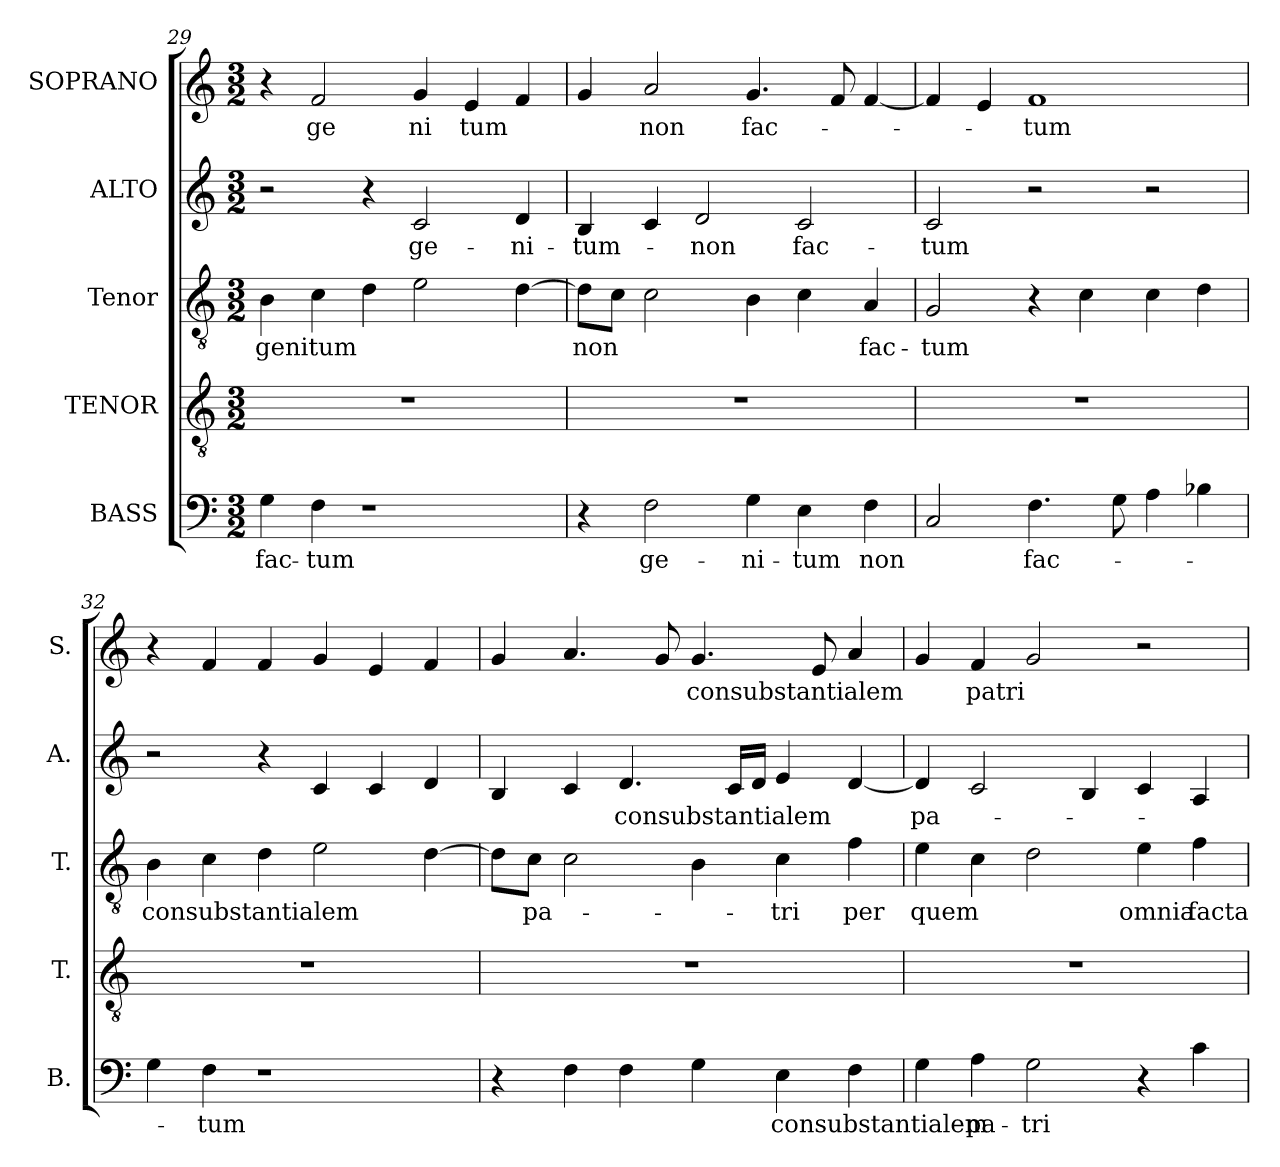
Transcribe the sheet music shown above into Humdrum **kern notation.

**kern	**text	**kern	**kern	**text	**kern	**text	**kern	**text
*part5	*part5	*part4	*part3	*part3	*part2	*part2	*part1	*part1
*staff5	*staff5	*staff4	*staff3	*staff3	*staff2	*staff2	*staff1	*staff1
*I"BASS	*	*I"TENOR	*I"Tenor	*	*I"ALTO	*	*I"SOPRANO	*
*I'B.	*	*I'T.	*I'T.	*	*I'A.	*	*I'S.	*
*clefF4	*	*clefGv2	*clefGv2	*	*clefG2	*	*clefG2	*
*	*	*ITrd7c12	*ITrd7c12	*	*	*	*	*
*k[]	*	*k[]	*k[]	*	*k[]	*	*k[]	*
*C:	*	*C:	*C:	*	*C:	*	*C:	*
*M3/2	*	*M3/2	*M3/2	*	*M3/2	*	*M3/2	*
=29	=29	=29	=29	=29	=29	=29	=29	=29
!	!LO:LY:b:color=#000000	!LO:N:vis=1	!	!	!	!	!	!
!	!	!	!	!LO:LY:b:color=#000000	!	!	!	!
4Gi\	fac-	1.r	4BBi\	genitum	2r	.	4r	.
!	!LO:LY:b:color=#000000	!	!	!	!	!	!	!
!	!	!	!	!	!	!	!	!LO:LY:b:color=#000000
4Fi\	-tum	.	4Ci\	.	.	.	2fi/	ge
1r	.	.	4Di\	.	4r	.	.	.
!	!	!	!	!	!	!LO:LY:b:color=#000000	!	!
!	!	!	!	!	!	!	!	!LO:LY:b:color=#000000
.	.	.	2Ei\	.	2ci/	ge-	4gi/	ni
!	!	!	!	!	!	!	!	!LO:LY:b:color=#000000
.	.	.	.	.	.	.	4ei/	tum
!	!	!	!	!	!	!LO:LY:b:color=#000000	!	!
.	.	.	[4Di\	.	4di/	-ni-	4fi/	.
=30	=30	=30	=30	=30	=30	=30	=30	=30
!	!	!LO:N:vis=1	!	!	!	!	!	!
!	!	!	!	!LO:LY:b:color=#000000	!	!	!	!
!	!	!	!	!	!	!LO:LY:b:color=#000000	!	!
4r	.	1.r	8Di\L]	non	4Bi/	-tum-	4gi/	.
.	.	.	8Ci\J	.	.	.	.	.
!	!LO:LY:b:color=#000000	!	!	!	!	!	!	!
!	!	!	!	!	!	!	!	!LO:LY:b:color=#000000
2Fi\	ge-	.	2Ci\	.	4ci/	.	2ai/	non
!	!	!	!	!	!	!LO:LY:b:color=#000000	!	!
.	.	.	.	.	2di/	-non	.	.
!	!LO:LY:b:color=#000000	!	!	!	!	!	!	!
!	!	!	!	!	!	!	!	!LO:LY:b:color=#000000
4Gi\	-ni-	.	4BBi\	.	.	.	4.gi/	fac-
!	!LO:LY:b:color=#000000	!	!	!	!	!	!	!
!	!	!	!	!	!	!LO:LY:b:color=#000000	!	!
4Ei\	-tum	.	4Ci\	.	2ci/	fac-	.	.
.	.	.	.	.	.	.	8fi/	.
!	!LO:LY:b:color=#000000	!	!	!	!	!	!	!
!	!	!	!	!LO:LY:b:color=#000000	!	!	!	!
4Fi\	non	.	4AAi/	fac-	.	.	[4fi/	.
!!LO:PB:g=z
=31	=31	=31	=31	=31	=31	=31	=31	=31
!	!	!LO:N:vis=1	!	!	!	!	!	!
!	!	!	!	!LO:LY:b:color=#000000	!	!	!	!
!	!	!	!	!	!	!LO:LY:b:color=#000000	!	!
2Ci/	.	1.r	2GGi/	-tum	2ci/	-tum	4fi/]	.
.	.	.	.	.	.	.	4ei/	.
!	!LO:LY:b:color=#000000	!	!	!	!	!	!	!
!	!	!	!	!	!	!	!	!LO:LY:b:color=#000000
4.Fi\	fac-	.	4r	.	2r	.	1fi	-tum
.	.	.	4Ci\	.	.	.	.	.
8Gi\	.	.	.	.	.	.	.	.
4Ai\	.	.	4Ci\	.	2r	.	.	.
4B-Xi\	.	.	4Di\	.	.	.	.	.
=32	=32	=32	=32	=32	=32	=32	=32	=32
!	!	!LO:N:vis=1	!	!	!	!	!	!
!	!	!	!	!LO:LY:b:color=#000000	!	!	!	!
4Gi\	.	1.r	4BBi\	consubstantialem	2r	.	4r	.
!	!LO:LY:b:color=#000000	!	!	!	!	!	!	!
4Fi\	-tum	.	4Ci\	.	.	.	4fi/	.
1r	.	.	4Di\	.	4r	.	4fi/	.
.	.	.	2Ei\	.	4ci/	.	4gi/	.
.	.	.	.	.	4ci/	.	4ei/	.
.	.	.	[4Di\	.	4di/	.	4fi/	.
=33	=33	=33	=33	=33	=33	=33	=33	=33
!	!	!LO:N:vis=1	!	!	!	!	!	!
4r	.	1.r	8Di\L]	.	4Bi/	.	4gi/	.
!	!	!	!	!LO:LY:b:color=#000000	!	!	!	!
.	.	.	8Ci\J	pa-	.	.	.	.
4Fi\	.	.	2Ci\	.	4ci/	.	4.ai/	.
!	!	!	!	!	!	!LO:LY:b:color=#000000	!	!
4Fi\	.	.	.	.	4.di/	consubstantialem	.	.
.	.	.	.	.	.	.	8gi/	.
!	!	!	!	!	!	!	!	!LO:LY:b:color=#000000
4Gi\	.	.	4BBi\	.	.	.	4.gi/	consubstantialem
.	.	.	.	.	16ci/LL	.	.	.
.	.	.	.	.	16di/JJ	.	.	.
!	!LO:LY:b:color=#000000	!	!	!	!	!	!	!
!	!	!	!	!LO:LY:b:color=#000000	!	!	!	!
4Ei\	consubstantialem	.	4Ci\	-tri	4ei/	.	.	.
.	.	.	.	.	.	.	8ei/	.
!	!	!	!	!LO:LY:b:color=#000000	!	!	!	!
4Fi\	.	.	4Fi\	per	[4di/	.	4ai/	.
=34	=34	=34	=34	=34	=34	=34	=34	=34
!	!	!LO:N:vis=1	!	!	!	!	!	!
!	!	!	!	!LO:LY:b:color=#000000	!	!	!	!
!	!	!	!	!	!	!LO:LY:b:color=#000000	!	!
4Gi\	.	1.r	4Ei\	quem	4di/]	pa-	4gi/	.
!	!LO:LY:b:color=#000000	!	!	!	!	!	!	!
!	!	!	!	!	!	!	!	!LO:LY:b:color=#000000
4Ai\	pa-	.	4Ci\	.	2ci/	.	4fi/	patri
!	!LO:LY:b:color=#000000	!	!	!	!	!	!	!
2Gi\	-tri	.	2Di\	.	.	.	2gi/	.
.	.	.	.	.	4Bi/	.	.	.
!	!	!	!	!LO:LY:b:color=#000000	!	!	!	!
4r	.	.	4Ei\	omnia	4ci/	.	2r	.
!	!	!	!	!LO:LY:b:color=#000000	!	!	!	!
4ci\	.	.	4Fi\	facta	4Ai/	.	.	.
=	=	=	=	=	=	=	=	=
*-	*-	*-	*-	*-	*-	*-	*-	*-
